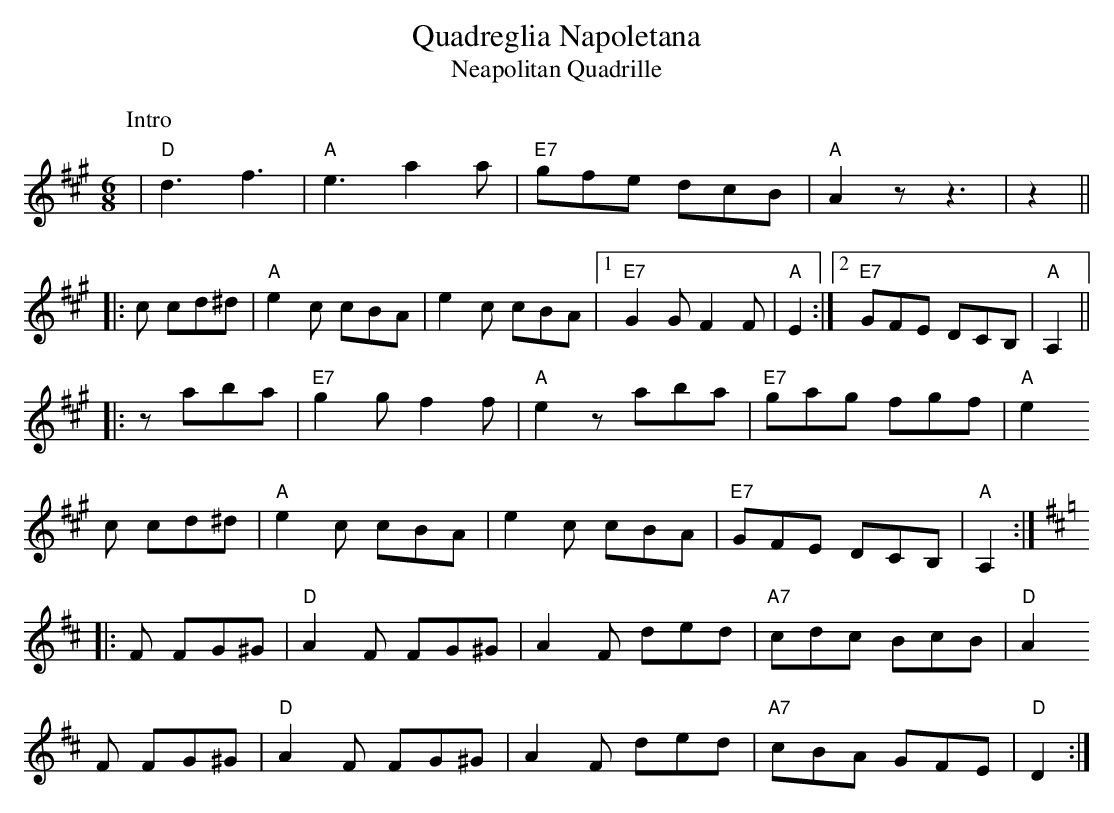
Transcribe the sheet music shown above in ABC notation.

X:1
T: Quadreglia Napoletana
T: Neapolitan Quadrille
M: 6/8
L: 1/8
K: A
P: Intro
| "D"d3 f3 | "A"e3 a2a | "E7"gfe dcB | "A"A2z z3 | z2 ||
|: c cd^d | "A"e2c cBA | e2c cBA |1 "E7"G2G F2F | "A"E2 :|2 "E7"GFE DCB, | "A"A,2 ||
|: z aba | "E7"g2g f2f | "A"e2z aba | "E7"gag fgf | "A"e2
c cd^d | "A"e2c cBA | e2c cBA | "E7"GFE DCB, | "A"A,2 :|
K: D
|: F FG^G | "D"A2F FG^G | A2F ded | "A7"cdc BcB | "D"A2
F FG^G | "D"A2F FG^G | A2F ded | "A7"cBA GFE | "D"D2 :|
